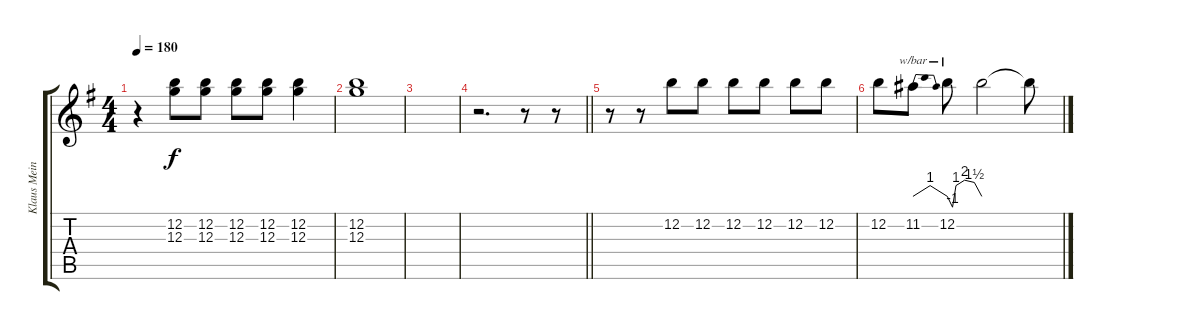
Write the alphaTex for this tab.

\track ("Klaus Meine" "Klaus Mein") {instrument acousticguitarsteel}
\staff {score tabs}
\tuning (E4 B3 G3 D3 A2 E2) {hide}
\ts (4 4)
\tempo 180
\clef g2
\ks eminor
r.4{dy f} (12.2 12.3).8 (12.2 12.3).8 (12.2 12.3).8 (12.2 12.3).8 (12.2 12.3).4 |
(12.2 12.3).1 |
|
\barLineRight lightlight
r.2{d} r.8 r.8 |
r.8 r.8 12.2.8 12.2.8 12.2.8 12.2.8 12.2.8 12.2.8 |
12.2.8 11.2.8{tbe (dip default 0 0 30 4 60 0)} 12.2.8{tbe (custom default 0 0 9 -4 15 4 30 8 47 6 60 0)} 12.2{t}.2 12.2{t}.8
